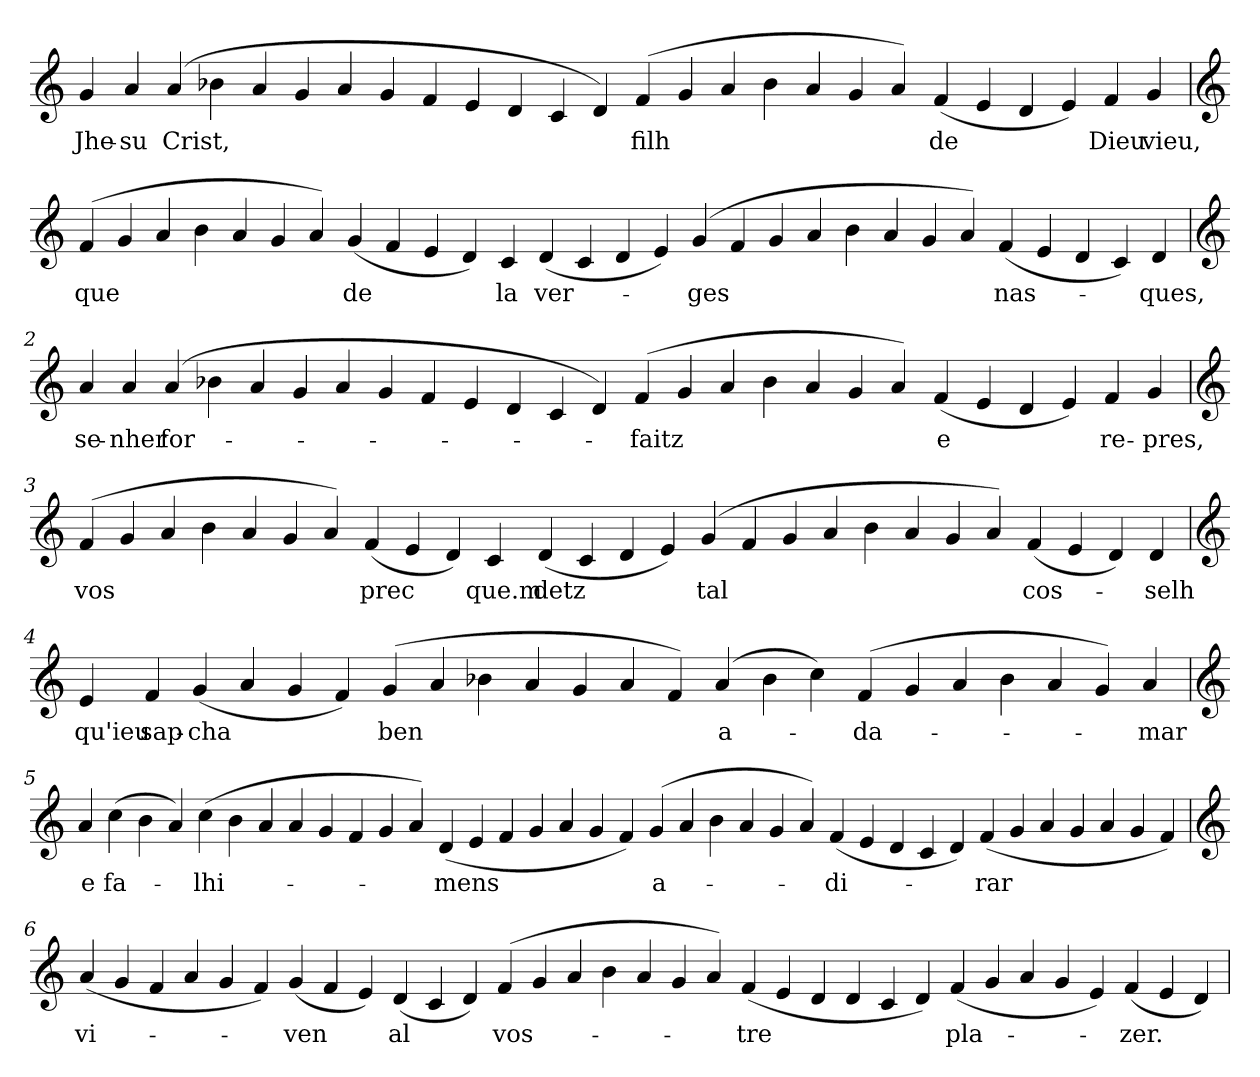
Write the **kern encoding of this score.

**kern	**text
*part1	*part1
*staff1	*staff1
*clefG2	*
=	=
4g	Jhe-
4a	-su
(4a	Crist,
4b-X	.
4a	.
4g	.
4a	.
4g	.
4f	.
4e	.
4d	.
4c	.
4d)	.
(4f	filh
4g	.
4a	.
4b-	.
4a	.
4g	.
4a)	.
(4f	de
4e	.
4d	.
4e)	.
4f	Dieu
4g	vieu,
=1	=1
*clefG2	*
(4f	que
4g	.
4a	.
4b	.
4a	.
4g	.
4a)	.
(4g	de
4f	.
4e	.
4d)	.
4c	la
(4d	ver-
4c	.
4d	.
4e)	.
(4g	-ges
4f	.
4g	.
4a	.
4b	.
4a	.
4g	.
4a)	.
(4f	nas-
4e	.
4d	.
4c)	.
4d	-ques,
=2	=2
*clefG2	*
4a	se-
4a	-nher
(4a	for-
4b-X	.
4a	.
4g	.
4a	.
4g	.
4f	.
4e	.
4d	.
4c	.
4d)	.
(4f	-faitz
4g	.
4a	.
4b-	.
4a	.
4g	.
4a)	.
(4f	e
4e	.
4d	.
4e)	.
4f	re-
4g	-pres,
=3	=3
*clefG2	*
(4f	vos
4g	.
4a	.
4b	.
4a	.
4g	.
4a)	.
(4f	prec
4e	.
4d)	.
4c	que.m
(4d	detz
4c	.
4d	.
4e)	.
(4g	tal
4f	.
4g	.
4a	.
4b	.
4a	.
4g	.
4a)	.
(4f	cos-
4e	.
4d)	.
4d	-selh
=4	=4
*clefG2	*
4e	qu'ieu
4f	sap-
(4g	-cha
4a	.
4g	.
4f)	.
(4g	ben
4a	.
4b-X	.
4a	.
4g	.
4a	.
4f)	.
(4a	a-
4b-	.
4cc)	.
(4f	-da-
4g	.
4a	.
4b-	.
4a	.
4g)	.
4a	-mar
=5	=5
*clefG2	*
4a	e
(4cc	fa-
4b	.
4a)	.
(4cc	-lhi-
4b	.
4a	.
4a	.
4g	.
4f	.
4g	.
4a)	.
(4d	-mens
4e	.
4f	.
4g	.
4a	.
4g	.
4f)	.
(4g	a-
4a	.
4b	.
4a	.
4g	.
4a)	.
(4f	-di-
4e	.
4d	.
4c	.
4d)	.
(4f	-rar
4g	.
4a	.
4g	.
4a	.
4g	.
4f)	.
=6	=6
*clefG2	*
(4a	vi-
4g	.
4f	.
4a	.
4g	.
4f)	.
(4g	-ven
4f	.
4e)	.
(4d	al
4c	.
4d)	.
(4f	vos-
4g	.
4a	.
4b	.
4a	.
4g	.
4a)	.
(4f	-tre
4e	.
4d	.
4d	.
4c	.
4d)	.
(4f	pla-
4g	.
4a	.
4g	.
4e)	.
(4f	-zer.
4e	.
4d)	.
=	=
*-	*-
